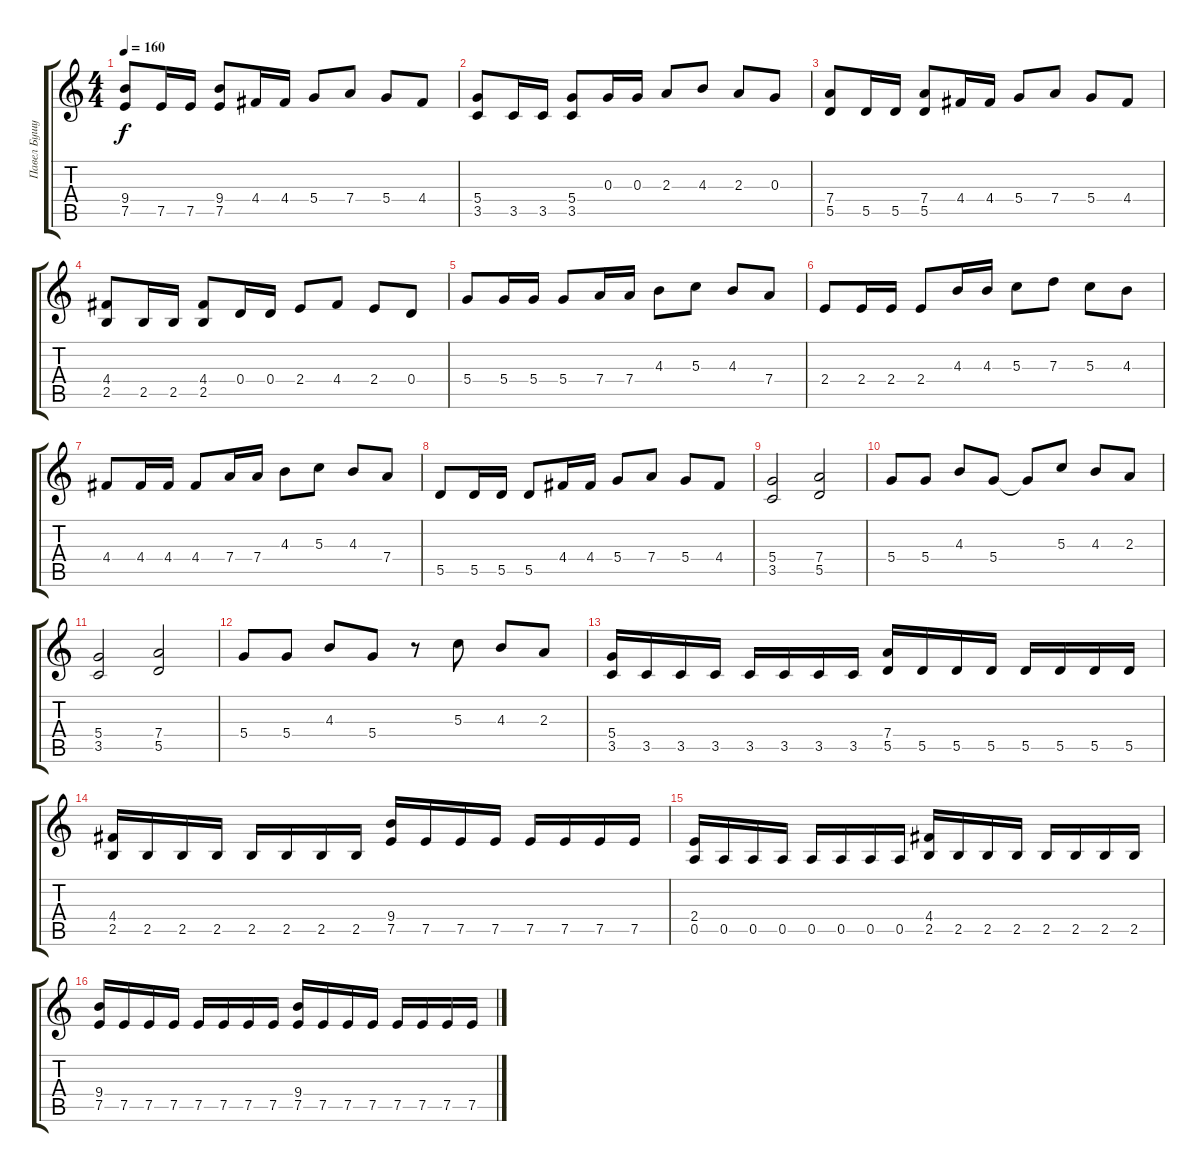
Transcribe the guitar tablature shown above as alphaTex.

\track ("Павел Бушуев" "Павел Бушу") {instrument distortionguitar}
\staff {score tabs}
\tuning (E4 B3 G3 D3 A2 E2) {hide}
\ts (4 4)
\tempo 160
\clef g2
\ks c
(9.4 7.5).8{dy f} 7.5.16 7.5.16 (9.4 7.5).8 4.4.16 4.4.16 5.4.8 7.4.8 5.4.8 4.4.8 |
(5.4 3.5).8 3.5.16 3.5.16 (5.4 3.5).8 0.3.16 0.3.16 2.3.8 4.3.8 2.3.8 0.3.8 |
(7.4 5.5).8 5.5.16 5.5.16 (7.4 5.5).8 4.4.16 4.4.16 5.4.8 7.4.8 5.4.8 4.4.8 |
(4.4 2.5).8 2.5.16 2.5.16 (4.4 2.5).8 0.4.16 0.4.16 2.4.8 4.4.8 2.4.8 0.4.8 |
5.4.8 5.4.16 5.4.16 5.4.8 7.4.16 7.4.16 4.3.8 5.3.8 4.3.8 7.4.8 |
2.4.8 2.4.16 2.4.16 2.4.8 4.3.16 4.3.16 5.3.8 7.3.8 5.3.8 4.3.8 |
4.4.8 4.4.16 4.4.16 4.4.8 7.4.16 7.4.16 4.3.8 5.3.8 4.3.8 7.4.8 |
5.5.8 5.5.16 5.5.16 5.5.8 4.4.16 4.4.16 5.4.8 7.4.8 5.4.8 4.4.8 |
(5.4 3.5).2 (7.4 5.5).2 |
5.4.8 5.4.8 4.3.8 5.4.8 5.4{t}.8 5.3.8 4.3.8 2.3.8 |
(5.4 3.5).2 (7.4 5.5).2 |
5.4.8 5.4.8 4.3.8 5.4.8 r.8 5.3.8 4.3.8 2.3.8 |
(5.4 3.5).16 3.5.16 3.5.16 3.5.16 3.5.16 3.5.16 3.5.16 3.5.16 (7.4 5.5).16 5.5.16 5.5.16 5.5.16 5.5.16 5.5.16 5.5.16 5.5.16 |
(4.4 2.5).16 2.5.16 2.5.16 2.5.16 2.5.16 2.5.16 2.5.16 2.5.16 (9.4 7.5).16 7.5.16 7.5.16 7.5.16 7.5.16 7.5.16 7.5.16 7.5.16 |
(2.4 0.5).16 0.5.16 0.5.16 0.5.16 0.5.16 0.5.16 0.5.16 0.5.16 (4.4 2.5).16 2.5.16 2.5.16 2.5.16 2.5.16 2.5.16 2.5.16 2.5.16 |
(9.4 7.5).16 7.5.16 7.5.16 7.5.16 7.5.16 7.5.16 7.5.16 7.5.16 (9.4 7.5).16 7.5.16 7.5.16 7.5.16 7.5.16 7.5.16 7.5.16 7.5.16
